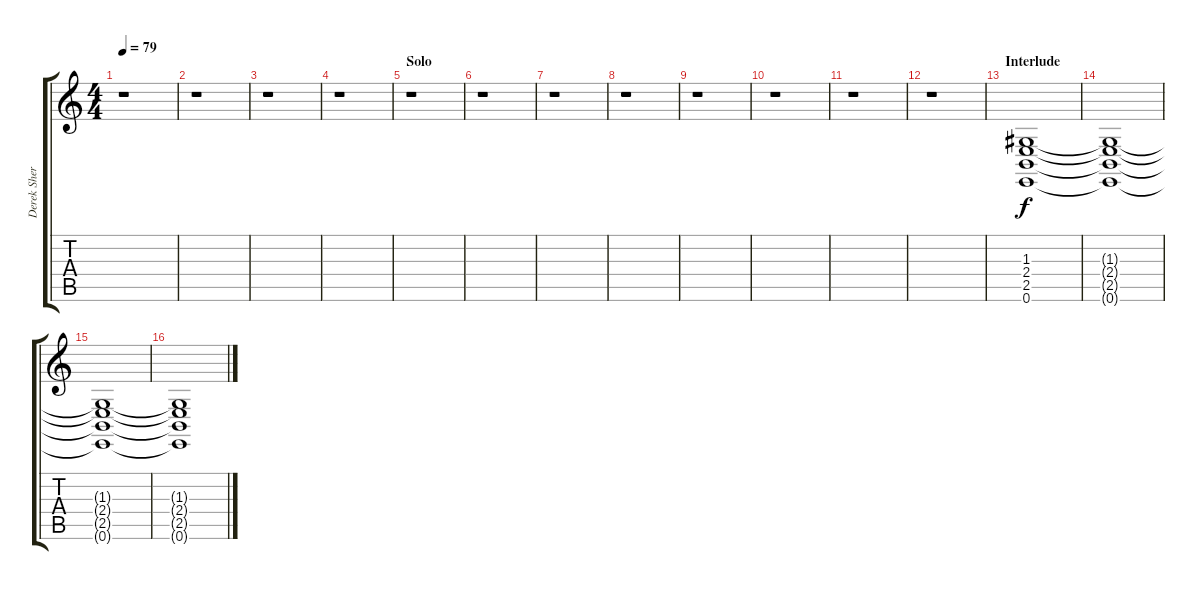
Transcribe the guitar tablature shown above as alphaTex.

\track ("Derek Sherinian (Left Hand)" "Derek Sher") {instrument pad2warm}
\staff {score tabs}
\tuning (E4 B3 G3 D3 A2 E2) {hide}
\ts (4 4)
\tempo 79
\clef g2
\ks c
r.1{dy f} |
r.1 |
r.1 |
r.1 |
\section ("" "Solo")
r.1 |
r.1 |
r.1 |
r.1 |
r.1 |
r.1 |
r.1 |
r.1 |
\section ("" "Interlude")
(1.3 2.4 2.5 0.6).1 |
(1.3{t} 2.4{t} 2.5{t} 0.6{t}).1 |
(1.3{t} 2.4{t} 2.5{t} 0.6{t}).1 |
(1.3{t} 2.4{t} 2.5{t} 0.6{t}).1
